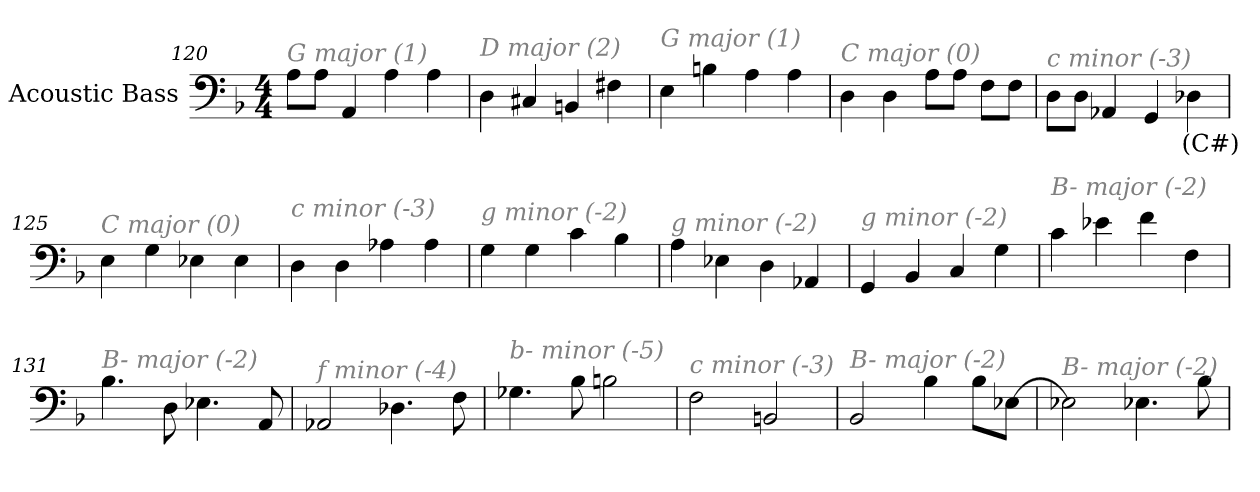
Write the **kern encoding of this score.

**kern	**text
*part1	*part1
*staff1	*staff1
*I"Acoustic Bass	*
*clefF4	*
*ITrd7c12	*
*k[b-]	*
*F:	*
*M4/4	*
=120	=120
!LO:TX:i:color=#808080:t=G major (1)	!
8AAL	.
8AAJ	.
4AAA	.
4AA	.
4AA	.
=121	=121
!LO:TX:i:color=#808080:t=D major (2)	!
4DD	.
4CC#X	.
4BBBn	.
4FF#X	.
=122	=122
!LO:TX:i:color=#808080:t=G major (1)	!
4EE	.
4BBn	.
4AA	.
4AA	.
=123	=123
!LO:TX:i:color=#808080:t=C major (0)	!
4DD	.
4DD	.
8AAL	.
8AAJ	.
8FFL	.
8FFJ	.
=124	=124
!LO:TX:i:color=#808080:t=c minor (-3)	!
8DDL	.
8DDJ	.
4AAA-X	.
4GGG	.
4DD-Xi	(C#)
=125	=125
!LO:TX:i:color=#808080:t=C major (0)	!
4EE	.
4GG	.
4EE-X	.
4EE-	.
=126	=126
!LO:TX:i:color=#808080:t=c minor (-3)	!
4DD	.
4DD	.
4AA-X	.
4AA-	.
=127	=127
!LO:TX:i:color=#808080:t=g minor (-2)	!
4GG	.
4GG	.
4C	.
4BB-	.
=128	=128
!LO:TX:i:color=#808080:t=g minor (-2)	!
4AA	.
4EE-X	.
4DD	.
4AAA-X	.
=129	=129
!LO:TX:i:color=#808080:t=g minor (-2)	!
4GGG	.
4BBB-	.
4CC	.
4GG	.
=130	=130
!LO:TX:i:color=#808080:t=B- major (-2)	!
4C	.
4E-X	.
4F	.
4FF	.
=131	=131
!LO:TX:i:color=#808080:t=B- major (-2)	!
4.BB-	.
8DD	.
4.EE-X	.
8AAA	.
=132	=132
!LO:TX:i:color=#808080:t=f minor (-4)	!
2AAA-X	.
4.DD-X	.
8FF	.
=133	=133
!LO:TX:i:color=#808080:t=b- minor (-5)	!
4.GG-X	.
8BB-	.
2BBn	.
=134	=134
!LO:TX:i:color=#808080:t=c minor (-3)	!
2FF	.
2BBBn	.
=135	=135
!LO:TX:i:color=#808080:t=B- major (-2)	!
2BBB-	.
4BB-	.
8BB-L	.
[8EE-XJ	.
=136	=136
!LO:TX:i:color=#808080:t=B- major (-2)	!
2EE-X]	.
4.EE-X	.
8BB-	.
=	=
*-	*-
